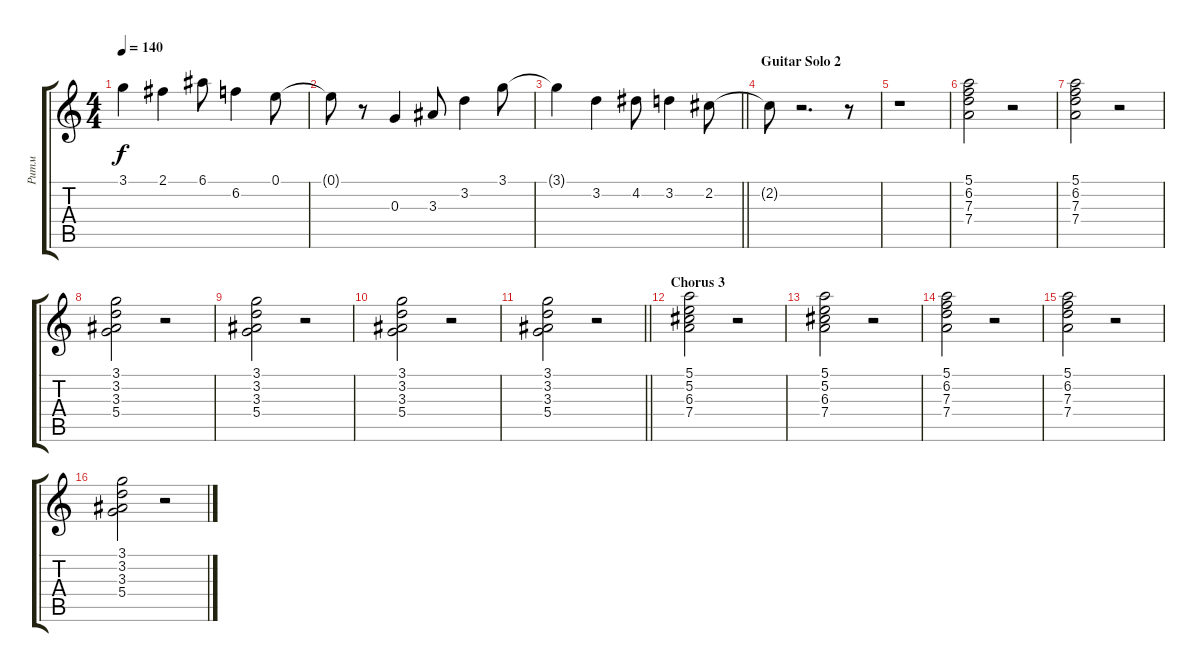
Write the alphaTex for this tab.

\track ("Ритм" "Ритм") {instrument electricguitarclean}
\staff {score tabs}
\tuning (E4 B3 G3 D3 A2 E2) {hide}
\ts (4 4)
\tempo 140
\clef g2
\ks c
3.1{t}.4{dy f} 2.1.4 6.1.8 6.2.4 0.1.8 |
0.1{t}.8 r.8 0.3.4 3.3.8 3.2.4 3.1.8 |
\barLineRight lightlight
3.1{t}.4 3.2.4 4.2.8 3.2.4 2.2.8 |
\section ("" "Guitar Solo 2")
2.2{t}.8 r.2{d} r.8 |
r.1 |
(5.1 6.2 7.3 7.4).2 r.2 |
(5.1 6.2 7.3 7.4).2 r.2 |
(3.1 3.2 3.3 5.4).2 r.2 |
(3.1 3.2 3.3 5.4).2 r.2 |
(3.1 3.2 3.3 5.4).2 r.2 |
\barLineRight lightlight
(3.1 3.2 3.3 5.4).2 r.2 |
\section ("" "Chorus 3")
(5.1 5.2 6.3 7.4).2 r.2 |
(5.1 5.2 6.3 7.4).2 r.2 |
(5.1 6.2 7.3 7.4).2 r.2 |
(5.1 6.2 7.3 7.4).2 r.2 |
(3.1 3.2 3.3 5.4).2 r.2
